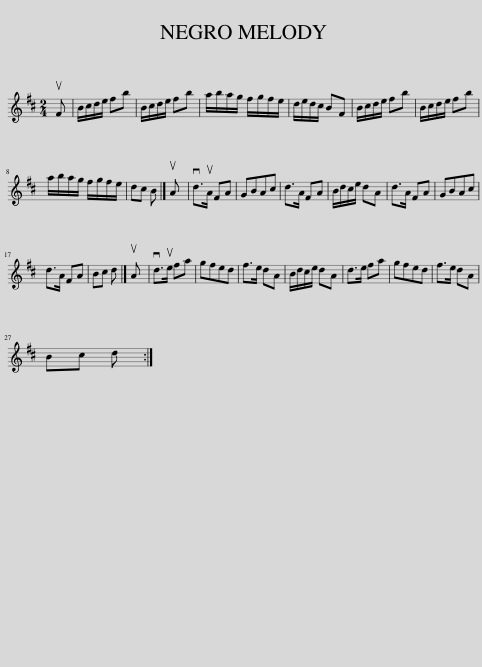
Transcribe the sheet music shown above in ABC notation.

X:1
L:1/8
M:2/4
I:linebreak $
K:Bmin
V:1 treble
V:1
 uF | B/c/d/e/ fb | B/c/d/e/ fb | a/b/a/g/ f/g/f/e/ | d/e/d/c/ BF | %5
 B/c/d/e/ fb | B/c/d/e/ fb |$ a/b/a/g/ f/g/f/e/ | dc B |] uA | %10
 vd>uA FA | GBAc | d>A FA | B/d/c/e/ dA | d>A FA | %15
 GBAc |$ d>A FA | Bc d |] uA | vd>ue fa | %20
 gfed | f>e dA | B/d/c/e/ dA | d>e fa | gfed | %25
 f>e dA |$ Bc d :| %27
